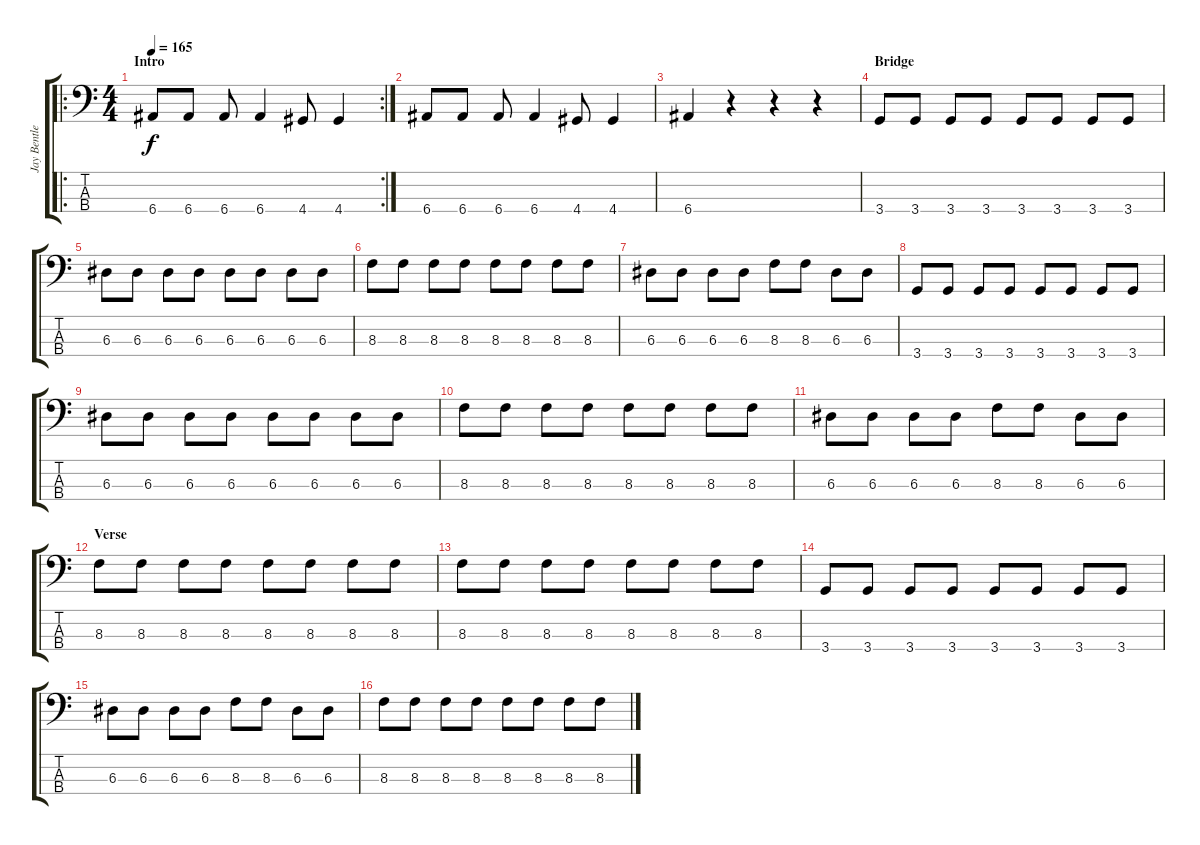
\track ("Jay Bentley - Bass" "Jay Bentle") {instrument electricbasspick}
\staff {score tabs}
\tuning (G2 D2 A1 E1) {hide}
\ro
\rc 2
\ts (4 4)
\section ("" "Intro")
\tempo 165
\clef f4
\ks c
6.4.8{dy f instrument electricbasspick} 6.4.8 6.4.8 6.4.4 4.4.8 4.4.4 |
6.4.8 6.4.8 6.4.8 6.4.4 4.4.8 4.4.4 |
6.4.4 r.4 r.4 r.4 |
\section ("" "Bridge")
3.4.8 3.4.8 3.4.8 3.4.8 3.4.8 3.4.8 3.4.8 3.4.8 |
6.3.8 6.3.8 6.3.8 6.3.8 6.3.8 6.3.8 6.3.8 6.3.8 |
8.3.8 8.3.8 8.3.8 8.3.8 8.3.8 8.3.8 8.3.8 8.3.8 |
6.3.8 6.3.8 6.3.8 6.3.8 8.3.8 8.3.8 6.3.8 6.3.8 |
3.4.8 3.4.8 3.4.8 3.4.8 3.4.8 3.4.8 3.4.8 3.4.8 |
6.3.8 6.3.8 6.3.8 6.3.8 6.3.8 6.3.8 6.3.8 6.3.8 |
8.3.8 8.3.8 8.3.8 8.3.8 8.3.8 8.3.8 8.3.8 8.3.8 |
6.3.8 6.3.8 6.3.8 6.3.8 8.3.8 8.3.8 6.3.8 6.3.8 |
\section ("" "Verse")
8.3.8 8.3.8 8.3.8 8.3.8 8.3.8 8.3.8 8.3.8 8.3.8 |
8.3.8 8.3.8 8.3.8 8.3.8 8.3.8 8.3.8 8.3.8 8.3.8 |
3.4.8 3.4.8 3.4.8 3.4.8 3.4.8 3.4.8 3.4.8 3.4.8 |
6.3.8 6.3.8 6.3.8 6.3.8 8.3.8 8.3.8 6.3.8 6.3.8 |
8.3.8 8.3.8 8.3.8 8.3.8 8.3.8 8.3.8 8.3.8 8.3.8
